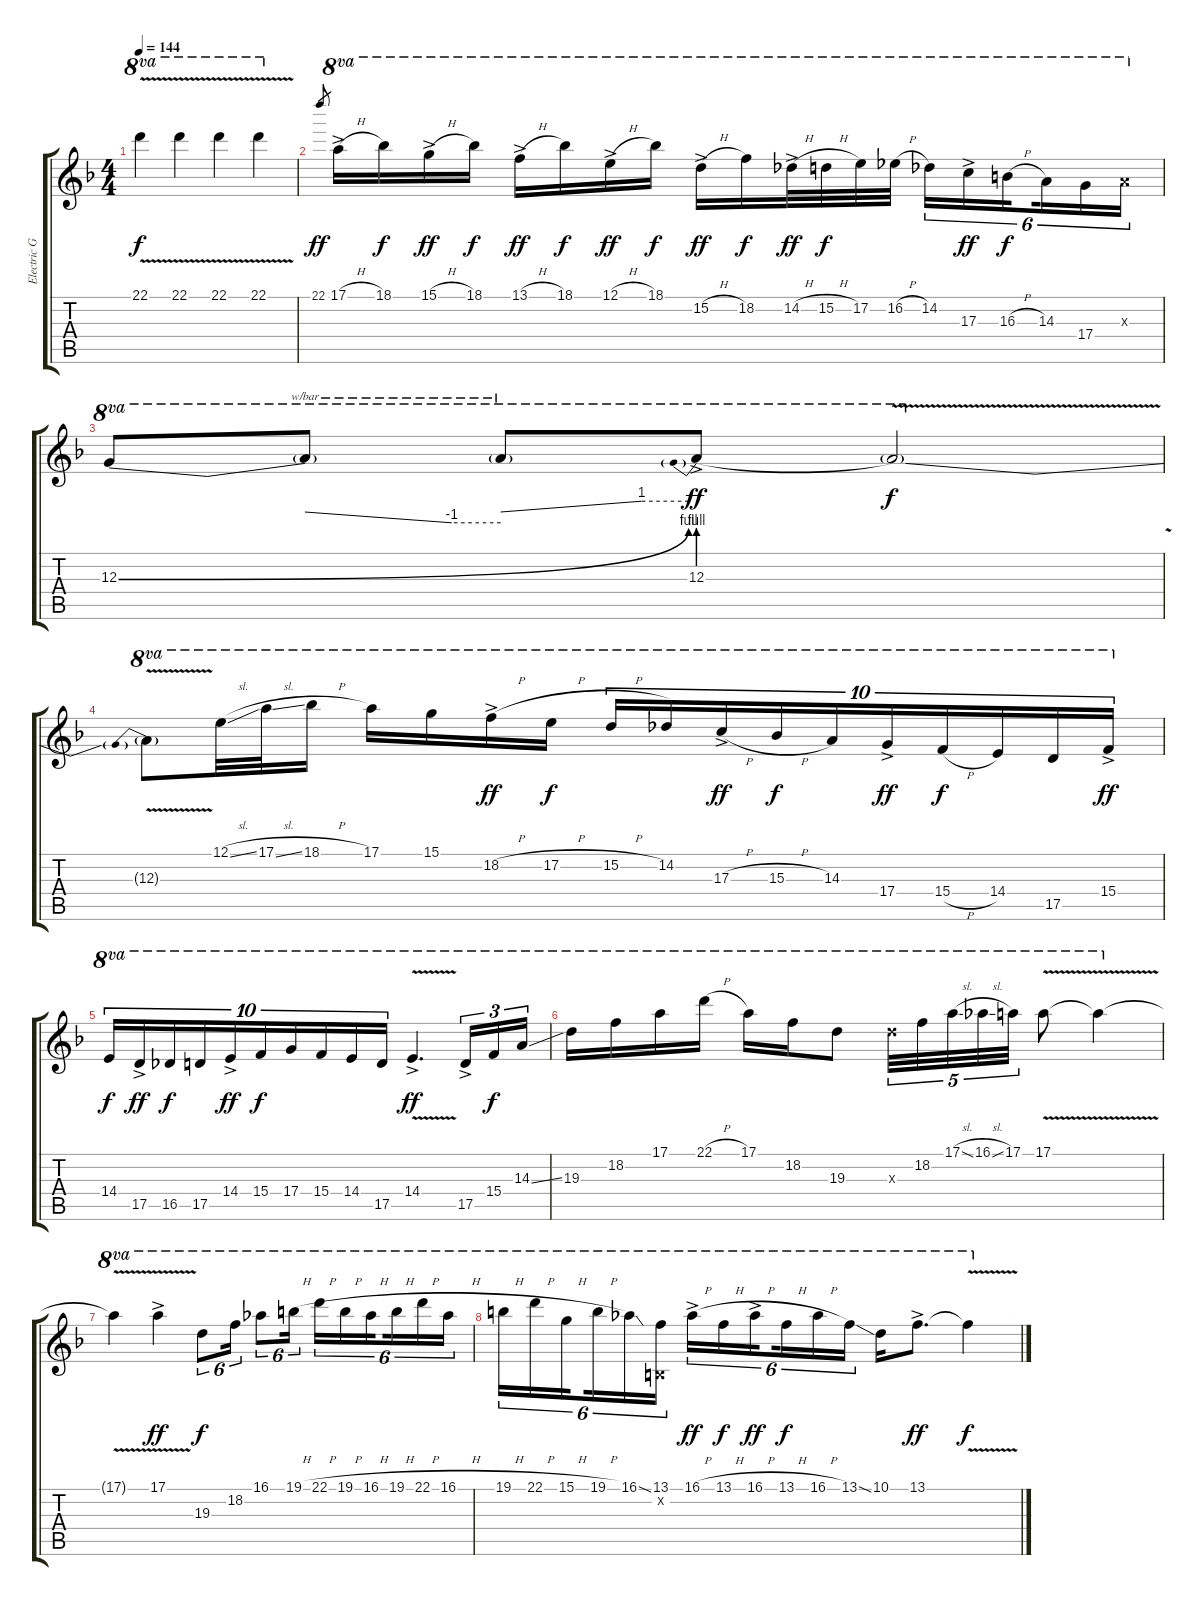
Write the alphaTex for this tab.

\track ("Electric Guitar" "Electric G") {instrument distortionguitar}
\staff {score tabs}
\tuning (E4 B3 G3 D3 A2 E2) {hide}
\ts (4 4)
\tempo 144
\clef g2
\ks f
22.1{v}.4{ot 8va dy f} 22.1{v}.4{ot 8va} 22.1{v}.4{ot 8va} 22.1{v}.4{ot 8va} |
22.1.8{gr dy ff} 17.1{h ac}.16{ot 8va} 18.1.16{ot 8va dy f} 15.1{h ac}.16{ot 8va dy ff} 18.1.16{ot 8va dy f} 13.1{h ac}.16{ot 8va dy ff} 18.1.16{ot 8va dy f} 12.1{h ac}.16{ot 8va dy ff} 18.1.16{ot 8va dy f} 15.2{h ac}.16{ot 8va dy ff} 18.2.16{ot 8va dy f} 14.2{h ac}.32{ot 8va dy ff} 15.2{h}.32{ot 8va dy f} 17.2.32{ot 8va} 16.2{h}.32{ot 8va} 14.2.16{tu (6 4) ot 8va} 17.3{ac}.16{tu (6 4) ot 8va dy ff} 16.3{h}.16{tu (6 4) ot 8va dy f beam splitsecondary} 14.3.16{tu (6 4) ot 8va} 17.4.16{tu (6 4) ot 8va} 14.3{x}.16{tu (6 4) ot 8va} |
12.3{be (bend 0 0 60 4)}.8{ot 8va} 12.3{t}.8{tbe (custom default 0 0 45 -4 60 -4) ot 8va} 12.3{t}.8{tbe (custom default 0 0 45 4 60 4) ot 8va} 12.3{be (prebend 0 4 60 4) ac}.8{ot 8va dy ff} 12.3{v t}.2{ot 8va dy f} |
12.3{be (prebend 0 4 60 4) t}.8{ot 8va} 12.1{sl}.32{ot 8va} 17.1{sl}.32{ot 8va} 18.1{h}.16{ot 8va} 17.1.16{ot 8va} 15.1.16{ot 8va} 18.2{h ac}.16{ot 8va dy ff} 17.2{h}.16{ot 8va dy f} 15.2{h}.16{tu (10 8) ot 8va} 14.2.16{tu (10 8) ot 8va} 17.3{h ac}.16{tu (10 8) ot 8va dy ff} 15.3{h}.16{tu (10 8) ot 8va dy f} 14.3.16{tu (10 8) ot 8va} 17.4{ac}.16{tu (10 8) ot 8va dy ff} 15.4{h}.16{tu (10 8) ot 8va dy f} 14.4.16{tu (10 8) ot 8va} 17.5.16{tu (10 8) ot 8va} 15.4{ac}.16{tu (10 8) ot 8va dy ff} |
14.4.16{tu (10 8) ot 8va dy f} 17.5{ac}.16{tu (10 8) ot 8va dy ff} 16.5.16{tu (10 8) ot 8va dy f} 17.5.16{tu (10 8) ot 8va} 14.4{ac}.16{tu (10 8) ot 8va dy ff} 15.4.16{tu (10 8) ot 8va dy f} 17.4.16{tu (10 8) ot 8va} 15.4.16{tu (10 8) ot 8va} 14.4.16{tu (10 8) ot 8va} 17.5.16{tu (10 8) ot 8va} 14.4{v ac}.4{d ot 8va dy ff} 17.5{ac}.16{tu (3 2) ot 8va} 15.4.16{tu (3 2) ot 8va dy f} 14.3{ss}.16{tu (3 2) ot 8va} |
19.3.16{ot 8va} 18.2.16{ot 8va} 17.1.16{ot 8va} 22.1{h}.16{ot 8va} 17.1.16{ot 8va} 18.2.16{ot 8va} 19.3.8{ot 8va} 19.3{x}.32{tu (5 4) ot 8va} 18.2.32{tu (5 4) ot 8va} 17.1{sl}.32{tu (5 4) ot 8va} 16.1{sl}.32{tu (5 4) ot 8va} 17.1.32{tu (5 4) ot 8va} 17.1{v}.8{ot 8va} 17.1{v t}.4{ot 8va} |
17.1{t}.4{ot 8va} 17.1{v ac}.4{ot 8va dy ff} 19.3.8{tu (6 4) ot 8va dy f} 18.2.16{tu (6 4) ot 8va} 16.1.8{tu (6 4) ot 8va} 19.1{h}.16{tu (6 4) ot 8va} 22.1{h}.16{tu (6 4) ot 8va} 19.1{h}.16{tu (6 4) ot 8va} 16.1{h}.16{tu (6 4) ot 8va beam splitsecondary} 19.1{h}.16{tu (6 4) ot 8va} 22.1{h}.16{tu (6 4) ot 8va} 16.1{h}.16{tu (6 4) ot 8va} |
19.1{h}.16{tu (6 4) ot 8va} 22.1{h}.16{tu (6 4) ot 8va} 15.1{h}.16{tu (6 4) ot 8va beam splitsecondary} 19.1{h}.16{tu (6 4) ot 8va} 16.1{ss}.16{tu (6 4) ot 8va} (13.1 0.2{x}).16{tu (6 4) ot 8va} 16.1{h ac}.16{tu (6 4) ot 8va dy ff} 13.1{h}.16{tu (6 4) ot 8va dy f} 16.1{h ac}.16{tu (6 4) ot 8va dy ff beam splitsecondary} 13.1{h}.16{tu (6 4) ot 8va dy f} 16.1{h}.16{tu (6 4) ot 8va} 13.1{ss}.16{tu (6 4) ot 8va} 10.1.16{ot 8va} 13.1{ac}.8{d ot 8va dy ff} 13.1{v t}.4{ot 8va dy f}
